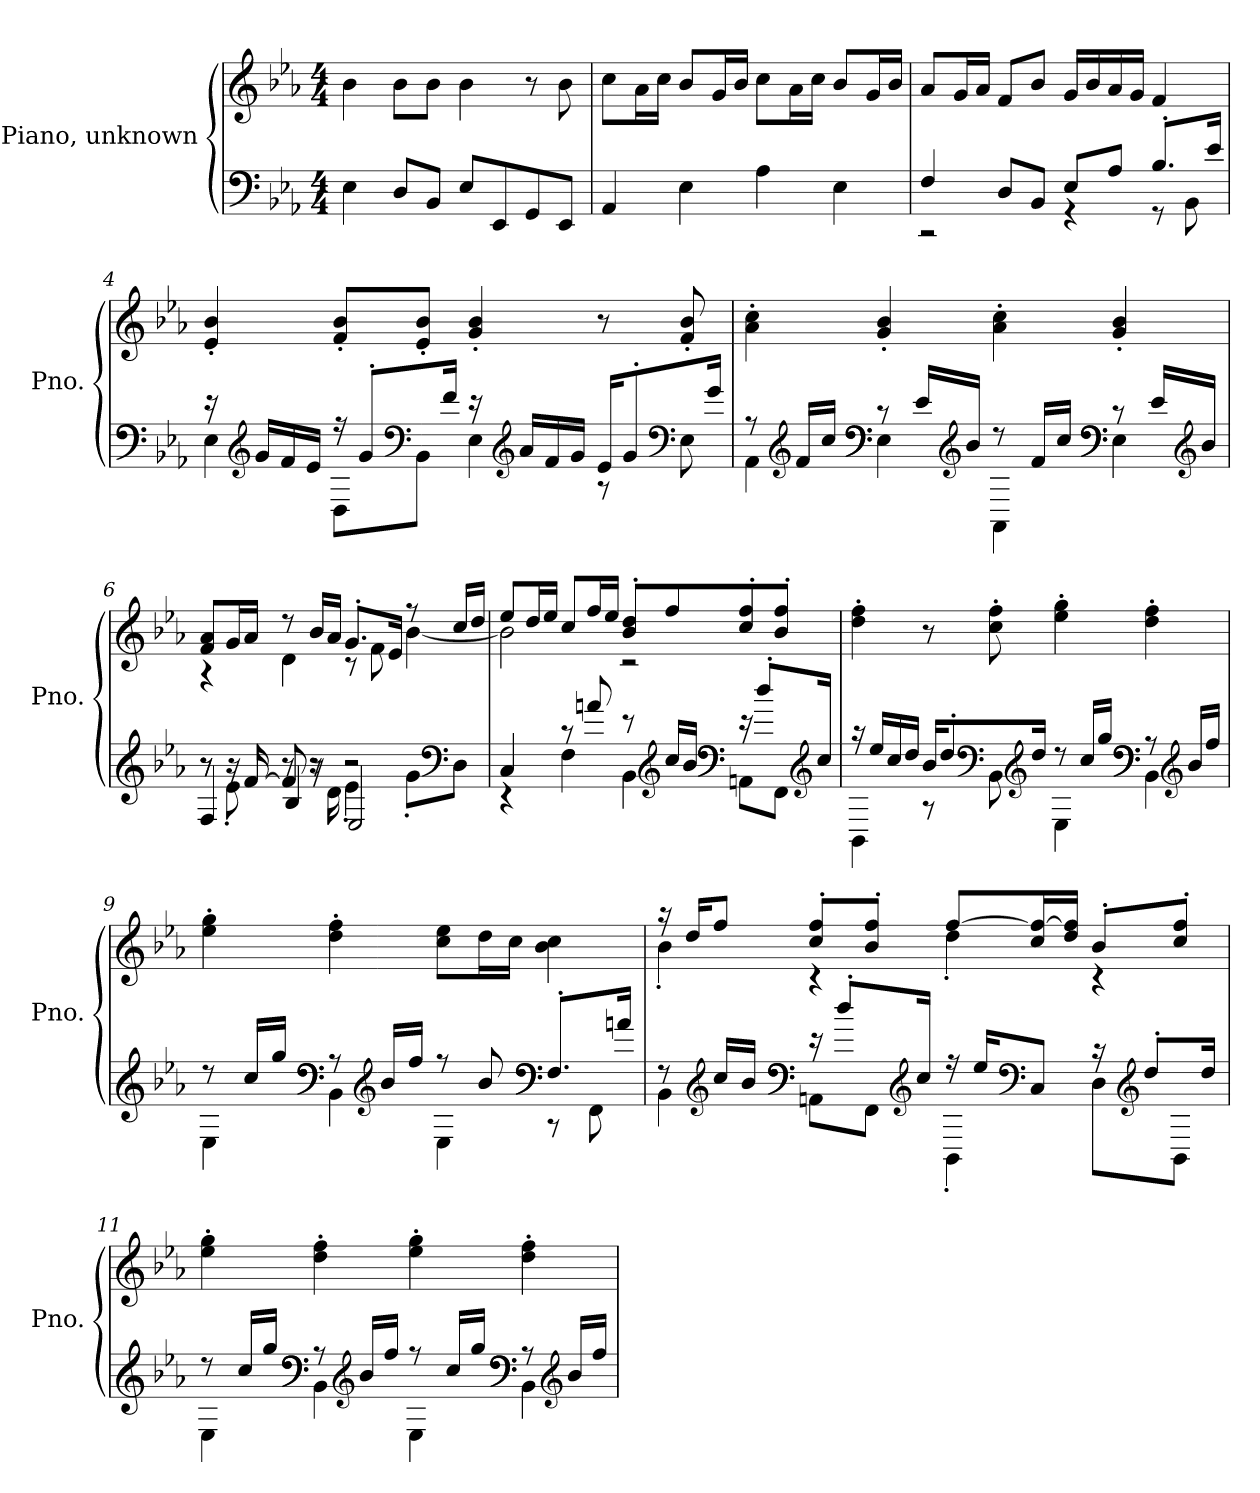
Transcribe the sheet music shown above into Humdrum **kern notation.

**kern	**kern
*part1	*part1
*staff2	*staff1
*I"Piano, unknown	*
*I'Pno.	*
*clefF4	*clefG2
*k[b-e-a-]	*k[b-e-a-]
*M4/4	*M4/4
*MM120	*MM120
=1	=1
4E-\	4b-\
8D/L	8b-\L
8BB-/J	8b-\J
8E-/L	4b-\
8EE-/	.
8GG/	8r
8EE-/J	8b-\
=2	=2
4AA-/	8cc\L
.	16a-\L
.	16cc\JJ
4E-\	8b-/L
.	16g/L
.	16b-/JJ
4A-\	8cc\L
.	16a-\L
.	16cc\JJ
4E-\	8b-/L
.	16g/L
.	16b-/JJ
=3	=3
*^	*
4F/	2r	8a-/L
.	.	16g/L
.	.	16a-/JJ
8D/L	.	8f/L
8BB-/J	.	8b-/J
8E-/L	4r	16g/LL
.	.	16b-/
8A-/J	.	16a-/
.	.	16g/JJ
8.B-'/L	8r	4f/
.	8BB-\	.
16e-/Jk	.	.
!!LO:LB:g=z
=4	=4	=4
16r	4E-\	4e-/' 4b-/'
*clefG2	*	*
16g/LL	.	.
16f/	.	.
16e-/JJ	.	.
16r	8D\L	8f/' 8b-/'L
8g'/L	.	.
*clefF4	*	*
.	8BB-\J	8e-/' 8b-/'J
16f/Jk	.	.
16r	4E-\	4g/' 4b-/'
*clefG2	*	*
16a-/LL	.	.
16f/	.	.
16g/JJ	.	.
16e-/KL	8r	8r
8g'/	.	.
*clefF4	*	*
.	8E-\	8f/' 8b-/'
16g/Jk	.	.
=5	=5	=5
8r	4AA-\	4a-\' 4cc\'
*clefG2	*	*
16f/LL	.	.
16cc/JJ	.	.
*clefF4	*	*
8r	4E-\	4g/' 4b-/'
16e-/LL	.	.
*clefG2	*	*
16b-/JJ	.	.
8r	4AA-\	4a-\' 4cc\'
16f/LL	.	.
16cc/JJ	.	.
*clefF4	*	*
8r	4E-\	4g/' 4b-/'
16e-/LL	.	.
*clefG2	*	*
16b-/JJ	.	.
!!LO:LB:g=z
=6	=6	=6
*	*^	*^
8r	8r	4F/	8f/ 8a-/L	4r
16r	8e-'\	.	16g/L	.
[16f/	.	.	16a-/JJ	.
8f/]	8r	4B-/	8r	4d\
8r	16r	.	16b-/LL	.
.	16d\	.	16a-/JJ	.
2r	4e-'\	2E-/	8.g'/L	8r
.	.	.	.	8f\
.	.	.	16e-/Jk	.
.	8g'\L	.	8r	[4b-\
*clefF4	*	*	*	*
.	8D\J	.	16cc/LL	.
.	.	.	16dd/JJ	.
*	*v	*v	*	*
=7	=7	=7	=7
4C/	4r	8ee-/L	2b-\]
.	.	16dd/L	.
.	.	16ee-/JJ	.
8r	4F\	8cc/L	.
8an/	.	16ff/L	.
.	.	16ee-/JJ	.
8r	4BB-\	8b-/' 8dd/'L	2r
*clefG2	*	*	*
16cc/LL	.	8ff/	.
16b-/JJ	.	.	.
*clefF4	*	*	*
16r	8AAn\L	8cc/' 8ff/'	.
8dd'/L	.	.	.
.	8FF\J	8b-/' 8ff/'J	.
*clefG2	*	*	*
16cc/Jk	.	.	.
*	*	*v	*v
!!LO:LB:g=z
=8	=8	=8
16r	4BB-\	4dd\' 4ff\'
16ee-/LL	.	.
16cc/	.	.
16dd/JJ	.	.
16b-/KL	8r	8r
8dd'/	.	.
*clefF4	*	*
.	8BB-\	8cc\' 8ff\'
*clefG2	*	*
16dd/Jk	.	.
8r	4E-\	4ee-\' 4gg\'
16cc/LL	.	.
16gg/JJ	.	.
*clefF4	*	*
8r	4BB-\	4dd\' 4ff\'
*clefG2	*	*
16b-/LL	.	.
16ff/JJ	.	.
=9	=9	=9
8r	4E-\	4ee-\' 4gg\'
16cc/LL	.	.
16gg/JJ	.	.
*clefF4	*	*
8r	4BB-\	4dd\' 4ff\'
*clefG2	*	*
16b-/LL	.	.
16ff/JJ	.	.
8r	4E-\	8cc\ 8ee-\L
8b-/	.	16dd\L
.	.	16cc\JJ
*clefF4	*	*
8.F'/L	8r	4b-\ 4cc\
.	8FF\	.
16an/Jk	.	.
!!LO:LB:g=z
=10	=10	=10
*	*	*^
8r	4BB-\	16r	4b-'\
.	.	16dd/KL	.
*clefG2	*	*	*
16cc/LL	.	8ff/J	.
16b-/JJ	.	.	.
*clefF4	*	*	*
16r	8AAn\L	8cc/' 8ff/'L	4r
8dd'/L	.	.	.
.	8FF\J	8b-/' 8ff/'J	.
*clefG2	*	*	*
16cc/Jk	.	.	.
16r	4BB-'\	[8ff/L	4dd'\
16ee-/KL	.	.	.
*clefF4	*	*	*
8C/J	.	16cc/ 16ff/_L	.
.	.	16dd/ 16ff/]JJ	.
16r	8D\L	8b-'/L	4r
*clefG2	*	*	*
8dd'/L	.	.	.
.	8BB-\J	8cc/' 8ff/'J	.
16dd/Jk	.	.	.
*	*	*v	*v
=11	=11	=11
8r	4E-\	4ee-\' 4gg\'
16cc/LL	.	.
16gg/JJ	.	.
*clefF4	*	*
8r	4BB-\	4dd\' 4ff\'
*clefG2	*	*
16b-/LL	.	.
16ff/JJ	.	.
8r	4E-\	4ee-\' 4gg\'
16cc/LL	.	.
16gg/JJ	.	.
*clefF4	*	*
8r	4BB-\	4dd\' 4ff\'
*clefG2	*	*
16b-/LL	.	.
16ff/JJ	.	.
*v	*v	*
=	=
*-	*-
